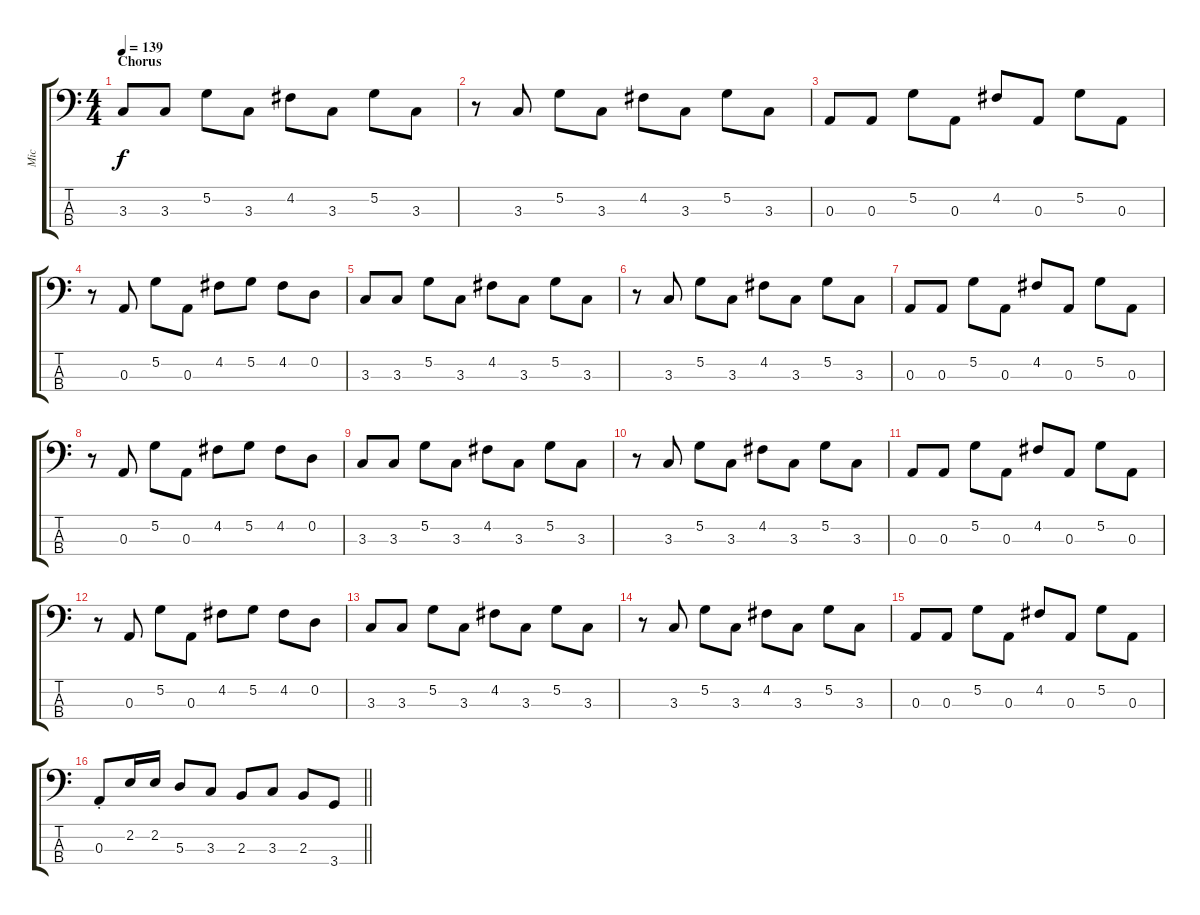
\track ("Mic" "Mic") {instrument electricbassfinger}
\staff {score tabs}
\tuning (G2 D2 A1 E1) {hide}
\ts (4 4)
\section ("" "Chorus")
\tempo 139
\clef f4
\ks c
3.3.8{dy f} 3.3.8 5.2.8 3.3.8 4.2.8 3.3.8 5.2.8 3.3.8 |
r.8 3.3.8 5.2.8 3.3.8 4.2.8 3.3.8 5.2.8 3.3.8 |
0.3.8 0.3.8 5.2.8 0.3.8 4.2.8 0.3.8 5.2.8 0.3.8 |
r.8 0.3.8 5.2.8 0.3.8 4.2.8 5.2.8 4.2.8 0.2.8 |
3.3.8 3.3.8 5.2.8 3.3.8 4.2.8 3.3.8 5.2.8 3.3.8 |
r.8 3.3.8 5.2.8 3.3.8 4.2.8 3.3.8 5.2.8 3.3.8 |
0.3.8 0.3.8 5.2.8 0.3.8 4.2.8 0.3.8 5.2.8 0.3.8 |
r.8 0.3.8 5.2.8 0.3.8 4.2.8 5.2.8 4.2.8 0.2.8 |
3.3.8 3.3.8 5.2.8 3.3.8 4.2.8 3.3.8 5.2.8 3.3.8 |
r.8 3.3.8 5.2.8 3.3.8 4.2.8 3.3.8 5.2.8 3.3.8 |
0.3.8 0.3.8 5.2.8 0.3.8 4.2.8 0.3.8 5.2.8 0.3.8 |
r.8 0.3.8 5.2.8 0.3.8 4.2.8 5.2.8 4.2.8 0.2.8 |
3.3.8 3.3.8 5.2.8 3.3.8 4.2.8 3.3.8 5.2.8 3.3.8 |
r.8 3.3.8 5.2.8 3.3.8 4.2.8 3.3.8 5.2.8 3.3.8 |
0.3.8 0.3.8 5.2.8 0.3.8 4.2.8 0.3.8 5.2.8 0.3.8 |
\barLineRight lightlight
0.3{st}.8 2.2.16 2.2.16 5.3.8 3.3.8 2.3.8 3.3.8 2.3.8 3.4.8
